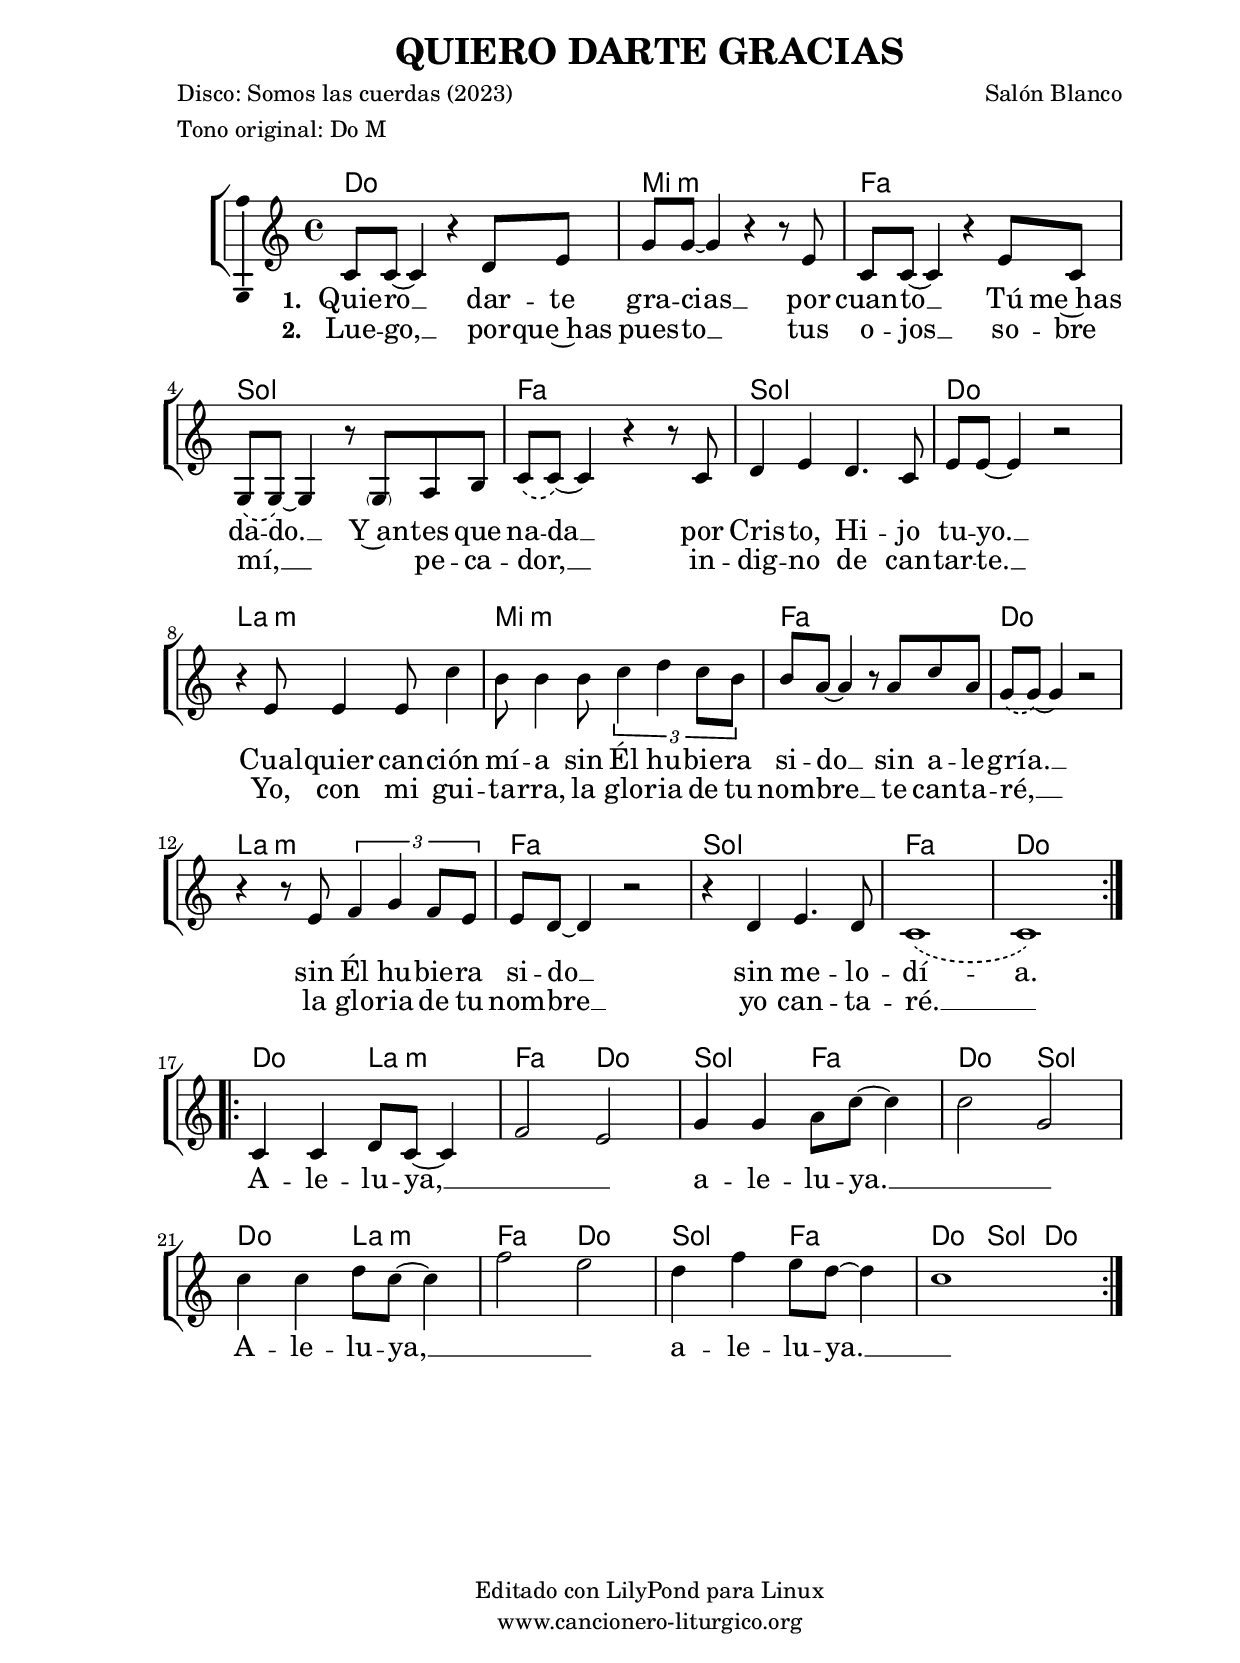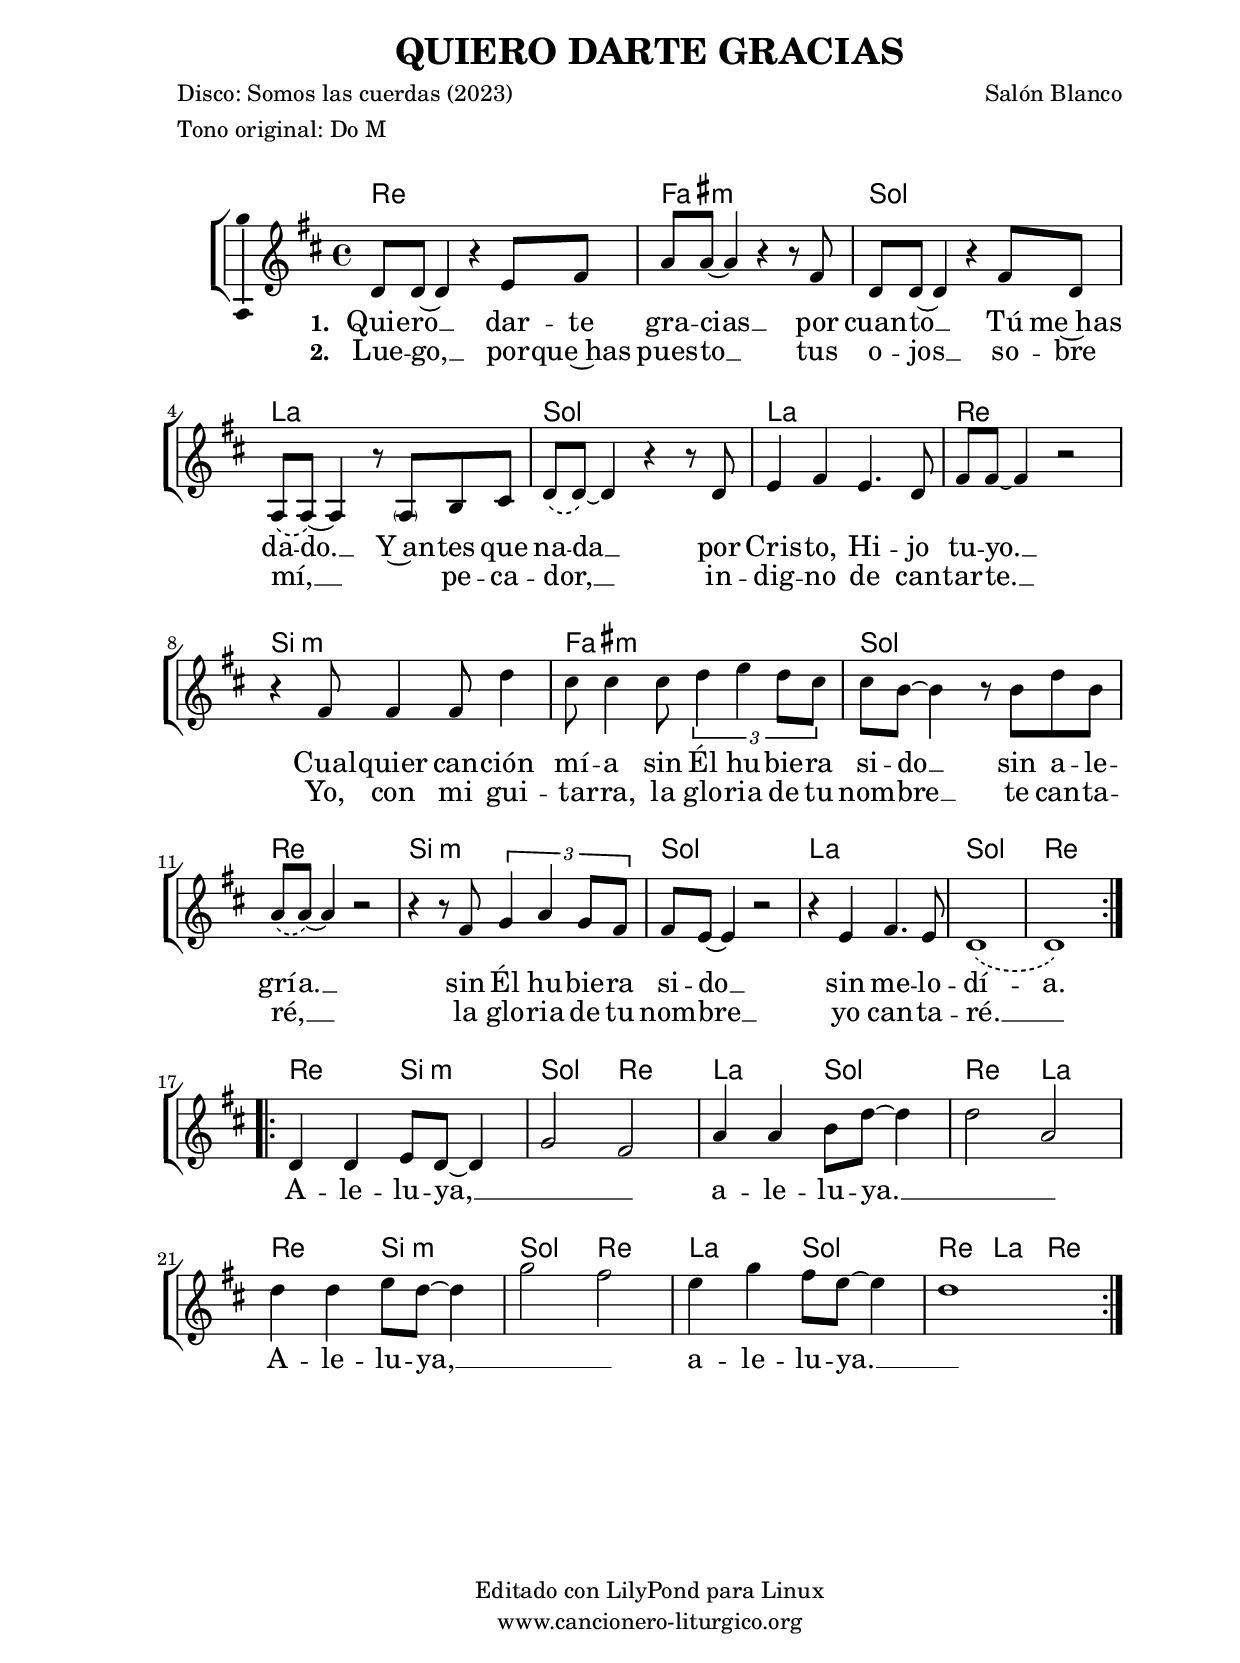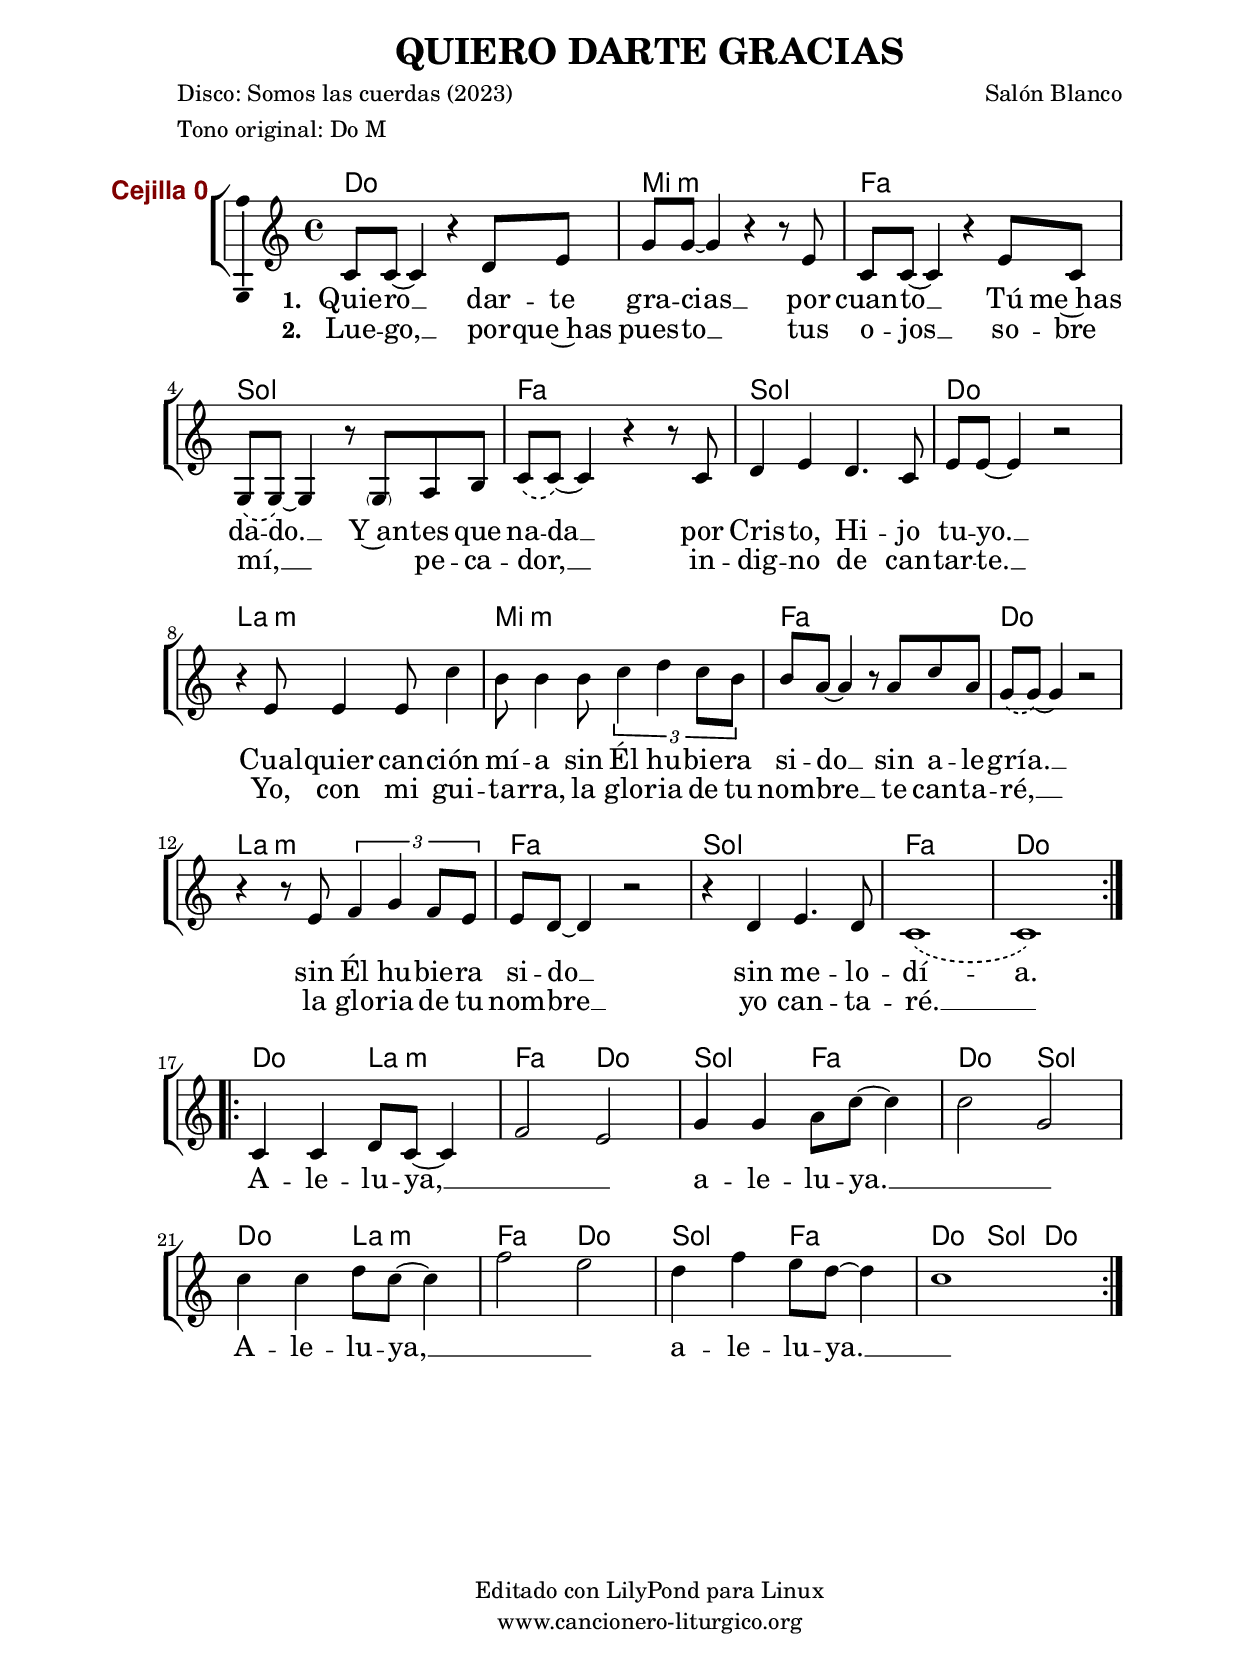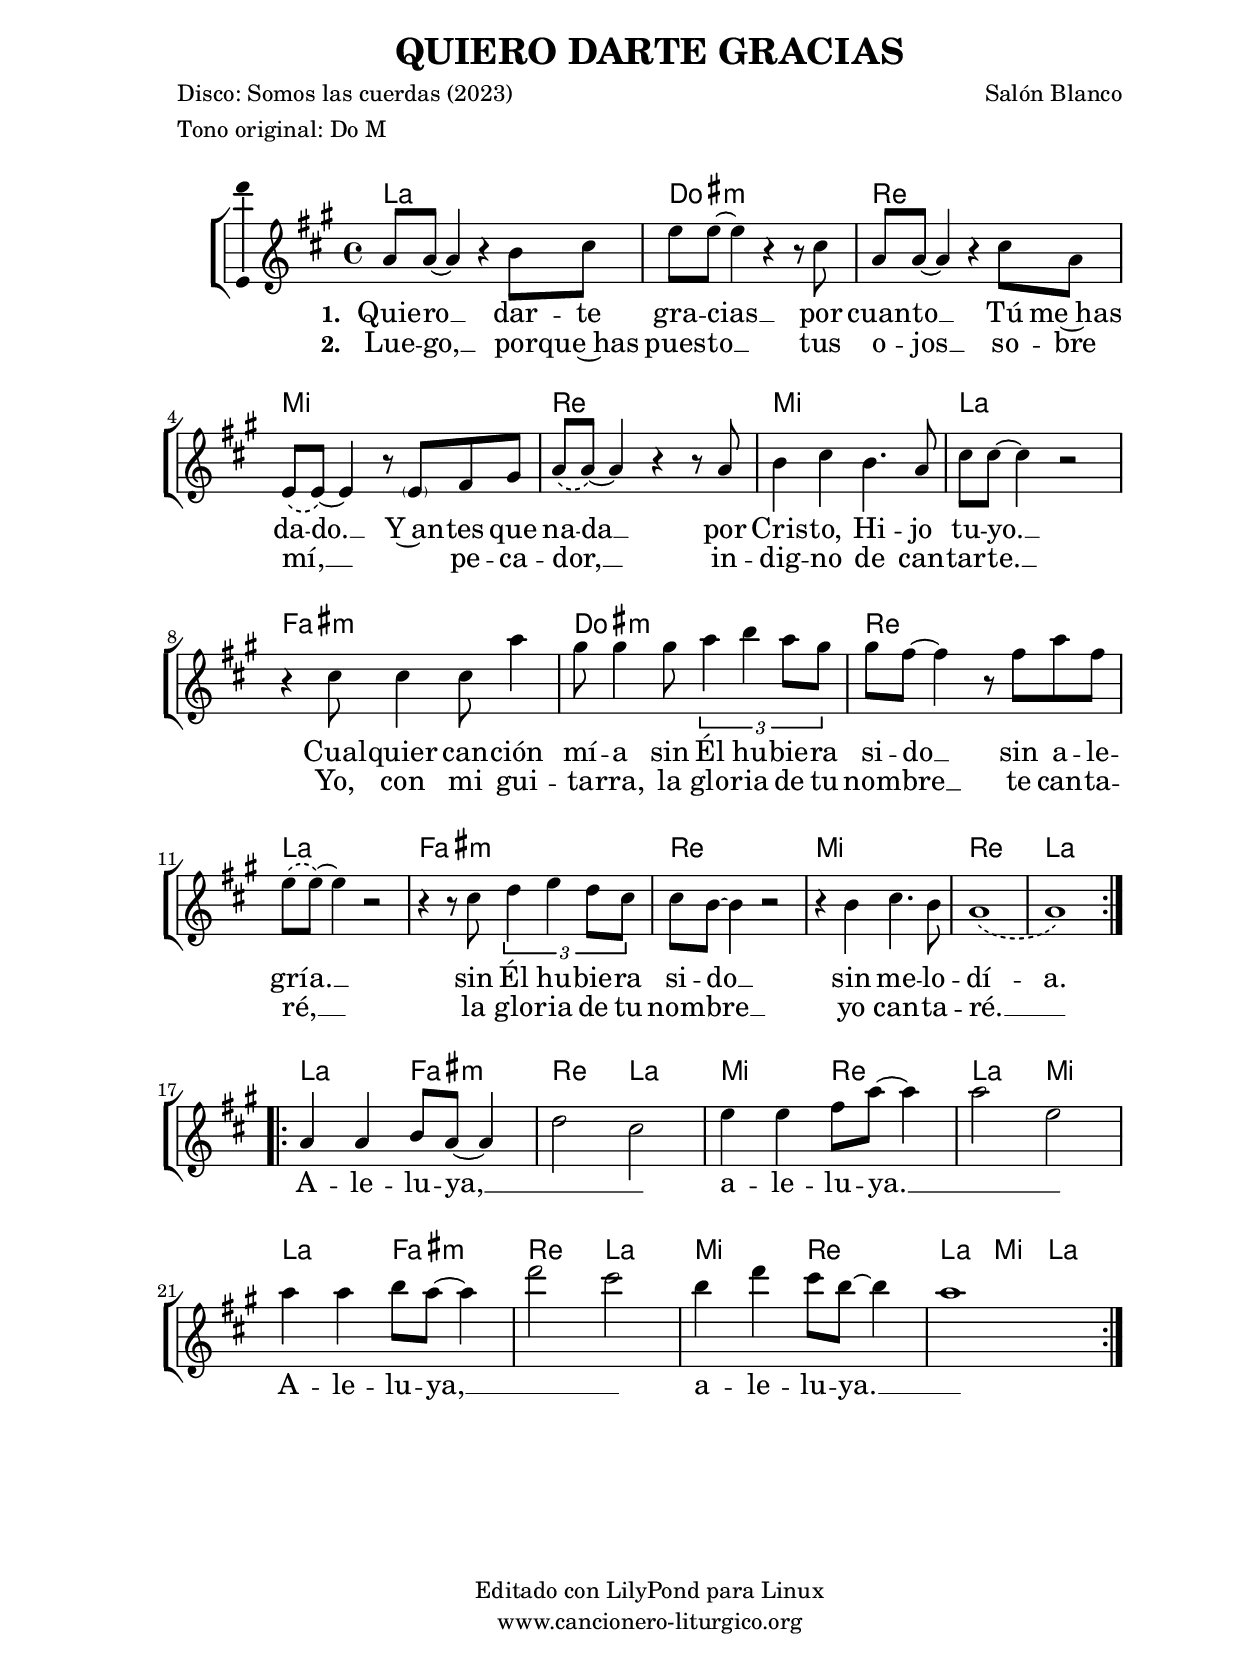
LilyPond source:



%versión de lilypond para la que se ha escrito esta partitura:
\version "2.16.0"

	%Tamaño papel
	#(set-default-paper-size "a4")
	%Tamaño partitura
	#(set-global-staff-size 20)
	%No responde al pulsar sobre una nota
	#(ly:set-option 'point-and-click #f)

%parámetros del encabezamiento:
\header {
	title = "QUIERO DARTE GRACIAS"
	subtitle = ""
	composer = "Salón Blanco"
	poet = "Disco: Somos las cuerdas (2023)"
	meter = "Tono original: Do M"
	arranger = ""
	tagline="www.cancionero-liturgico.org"
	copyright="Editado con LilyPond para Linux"
	tiempo = ""
	usos = ""
	letra = ""
	}

%parámetros asociados al papel:
\paper  {
	oddHeaderMarkup = \markup {\fill-line { \on-the-fly #not-first-page \fromproperty #'header:title \on-the-fly #not-first-page \fromproperty #'header:composer }}
	evenHeaderMarkup = \markup {\fill-line { \fromproperty #'header:composer \fromproperty #'header:title }}
	#(set-paper-size "a4")
	print-page-number = ##f
	first-page-number = 1
	print-first-page-number = ##f
%	head-separation = 3.0 \cm
	top-margin = 2.0 \cm
	bottom-margin = 0.5\cm
%%%	bottom-margin = -2.0\cm
	left-margin = 3.0 \cm
	line-width = 16.0 \cm 
	indent = 8\mm
	interscoreline = 2.\mm
	between-system-space = 15\mm
%	para que las partituras no llenen la hoja:
	ragged-bottom = ##t
%	idem para la última hoja:
	ragged-last-bottom = ##f
%	para que las partituras llenen el ancho del papel:
	ragged-last = ##f
	after-title-space = 2.5 \cm
%page-count=2
%system-count=16

	%Flexible Vertical Spacing
%	markup-markup-spacing =
%	#'((basic-distance . 15) (minimum-distance . 15) (padding . 3))
	markup-system-spacing =
	#'((basic-distance . 15) (minimum-distance . 15) (padding . 3))
	system-system-spacing =
	#'((basic-distance . 15) (minimum-distance . 15) (padding . 3))
	score-system-spacing =
	#'((basic-distance . 15) (minimum-distance . 15) (padding . 5))
%	top-system-spacing = % header
%	#'((basic-distance . 8) (minimum-distance . 0) (padding . 0))
%	top-markup-spacing =
%	#'((basic-distance . 20) (minimum-distance . 20) (padding . 0))
	last-bottom-spacing = % footer
	#'((basic-distance . 5) (minimum-distance . 5) (padding . 0))
%	score-markup-spacing =
%	#'((basic-distance . 16) (minimum-distance . 13) (padding . 0))

	}


%parámetros que afectan a toda la partitura:
global =  {
	%clave de sol (G):
	\clef G
	%armadura:
%	\transpose e d
	\key c \major
	\tempo 4=88
	\set Score.tempoHideNote = ##t
	}


acordes = {
	\italianChords
	\chordmode {
%	\transpose e d
{

\repeat volta 2 {
c1 e:m f g f g c a:m e:m f c a:m f g f c
}
\repeat volta 3 {
c2 a:m f c g f c g c a:m f c g f c4 g c2
}

	}
	}
}


melodia = 
%	\transpose e d
{
	\relative c'{
	\time 4/4

\phrasingSlurDashed

\repeat volta 2 {
%00:14 y 00:58
c8 c~c4 r4 d8 e
g8 g~g4 r4 r8 e8
c8 c~c4 r4 e8 c
g8 \(g\)~g4 r8 \parenthesize g8 a b
c8 \(c\)~c4 r4 r8 c8
d4 e d4. c8
e8 e~e4 r2

%00:33 y 01:18
r4 e8 e4 e8 c'4
b8 b4 b8 \tuplet 3/2 {c4 d c8 b}
b8 a~a4 r8 a8 c a
g8 \(g\)~g4 r2

%00:44 y 01:29
r4 r8 e8 \tuplet 3/2 {f4 g f8 e}
e8 d~d4 r2
r4 d4 e4. d8
c1
\(c1\)
}

\break

%01:39
\repeat volta 3 {
c4 c d8 c~c4
f2 e
g4 g a8 c~c4
c2 g
c4 c d8 c~c4
f2 e
d4 f e8 d~d4
c1
}

%\bar "|."
}
}



texto = \lyricmode {

\set stanza =#"1. "
Quie -- ro __ dar -- te gra -- cias __
por cuan -- to __ Tú me~has da -- do. __
Y~an -- tes que na -- da __
por Cris -- to, Hi -- jo tu -- yo. __

Cual -- quier can -- ción mí -- a
sin Él hu -- bie -- ra si -- do __
sin a -- le -- grí -- a. __
sin Él hu -- bie -- ra si -- do __
sin me -- lo -- dí -- a.

A -- le -- lu -- ya, __ _ _ a -- le -- lu -- ya. __ _ _
A -- le -- lu -- ya, __ _ _ a -- le -- lu -- ya. __ _

	}

textodos = \lyricmode {

\set stanza =#"2. "
Lue -- go, __ por -- que~has pues -- to __
tus o -- jos __ so -- bre mí, __ _
"  " pe -- ca -- dor, __ _
in -- dig -- no de can -- tar -- te. __

Yo, con mi gui -- ta -- rra, 
la glo -- ria de tu nom -- bre __
te can -- ta -- ré, __ _
la glo -- ria de tu nom -- bre __
yo can -- ta -- ré. __ _

	}


acordesStaff = \context ChordNames = acordesStaff <<
	\set chordChanges = ##t
	\acordes
	>>


%%%%%%%%%%%%%%%%%%%%%%%%%%%%%%%%%%% CEJILLA %%%%%%%%%%%%%%%%%%%%%%%%%%%%%%%%%%%
acordescejilla = {
%%%	\override ChordNames.ChordName #'font-size = #-1
%%%	\override ChordNames.ChordName #'font-series = #'bold
	\transpose c c {
		\acordes
		}
	}

acordescejillaStaff = \context ChordNames = acordescejillaStaff <<
	\set Staff.instrumentName = \markup \with-color #darkred \larger \bold \sans "Cejilla 0"
	\set chordChanges = ##t
	\acordescejilla
	>>
%%%%%%%%%%%%%%%%%%%%%%%%%%%%%%%%%%% CEJILLA %%%%%%%%%%%%%%%%%%%%%%%%%%%%%%%%%%%


vozStaff = \context Voice = vozStaff
\with {\consists "Ambitus_engraver"}
<<
%	\set Staff.instrumentName = ""
%	\set Staff.shortInstrumentName = ""
%	\set Staff.midiInstrument = #"clarinet"
%	\set Staff.midiInstrument = #"cello"
%	\set Staff.midiInstrument = #"flute"
	\set Staff.midiInstrument = #"electric guitar (jazz)"
%	\set Staff.midiInstrument = #"english horn"
%	\set Staff.midiInstrument = #"violin"
%	\set Staff.midiInstrument = #"glockenspiel"
	\set Staff.midiMinimumVolume = #0.7
	\set Staff.midiMaximumVolume = #0.9
	\global
	\melodia
	>>

textoStaff = \context Lyrics = textoStaff <<
	\lyricsto vozStaff \texto
	>>

textodosStaff = \context Lyrics = textodosStaff <<
	\lyricsto vozStaff \textodos
	>>


\book {
	\score {
		\context ChoirStaff {
			\override StaffGroup.SystemStartBracket #'collapse-height = #1
			\override Score.SystemStartBar #'collapse-height = #1
			<<
			\acordesStaff
			\vozStaff
			\textoStaff
			\textodosStaff
			>>
			}
		\layout {
	    		\context {
				\Lyrics
				\override LyricText #'font-size = #2
				}
	   		 \context {
				\Score
				\override StaffSymbol #'staff-space = #(magstep +3)
				}
			}
		}
	\score {
		\unfoldRepeats
		\context ChoirStaff {
			<<
			\acordesStaff
			\vozStaff
			>>
			}
		\midi {
	  		\context {
	  			\Score
				tempoWholesPerMinute = #(ly:make-moment 70 4)
				}
			}
		}
	}


%Partitura para guitarra
#(define output-suffix "G")
\book {
	\score {
		\context ChoirStaff {
			\override StaffGroup.SystemStartBracket #'collapse-height = #1
			\override Score.SystemStartBar #'collapse-height = #1
			<<
			\acordescejillaStaff
			\vozStaff
			\textoStaff
			\textodosStaff
			>>
			}
		\layout {
%%%%%%%%%%%%%%%%%%%%%%%%%%%%%%%%%%% CEJILLA %%%%%%%%%%%%%%%%%%%%%%%%%%%%%%%%%%%
			\context {
				\ChordNames \consists Instrument_name_engraver
				}
%%%%%%%%%%%%%%%%%%%%%%%%%%%%%%%%%%% CEJILLA %%%%%%%%%%%%%%%%%%%%%%%%%%%%%%%%%%%
	    		\context {
				\Lyrics
				\override LyricText #'font-size = #2
				}
	   		 \context {
				\Score
				\override StaffSymbol #'staff-space = #(magstep +3)
				}
			}
		}
	}


#(define output-suffix "C")
\book {
	\score {
		\context ChoirStaff {
			\override StaffGroup.SystemStartBracket #'collapse-height = #1
			\override Score.SystemStartBar #'collapse-height = #1
\transpose c d
			<<
			\acordesStaff
			\vozStaff
			\textoStaff
			\textodosStaff
			>>
			}
		\layout {
	    		\context {
				\Lyrics
				\override LyricText #'font-size = #2
				}
	   		 \context {
				\Score
				\override StaffSymbol #'staff-space = #(magstep +3)
				}
			}
		}
	}


#(define output-suffix "S")
\book {
	\score {
		\context ChoirStaff {
			\override StaffGroup.SystemStartBracket #'collapse-height = #1
			\override Score.SystemStartBar #'collapse-height = #1
\transpose c a
			<<
			\acordesStaff
			\vozStaff
			\textoStaff
			\textodosStaff
			>>
			}
		\layout {
	    		\context {
				\Lyrics
				\override LyricText #'font-size = #2
				}
	   		 \context {
				\Score
				\override StaffSymbol #'staff-space = #(magstep +3)
				}
			}
		}
	}


